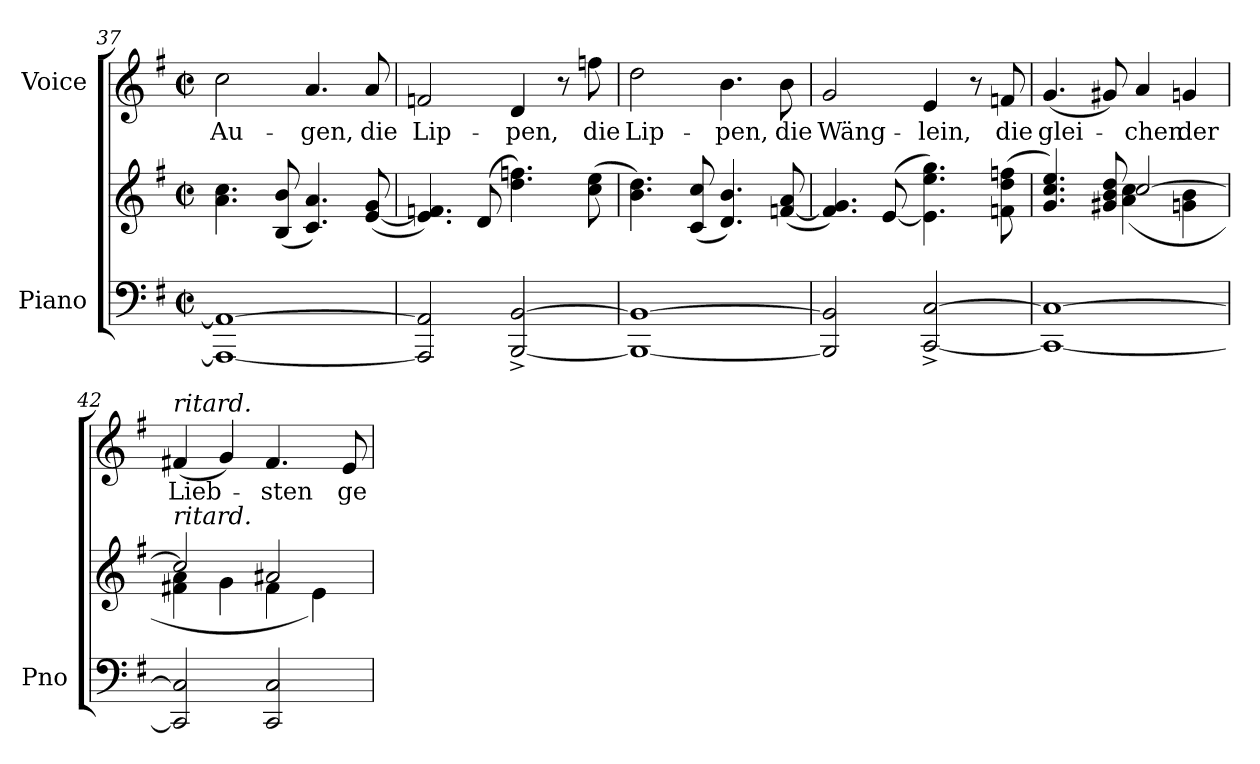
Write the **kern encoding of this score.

**kern	**kern	**kern	**text
*part2	*part2	*part1	*part1
*staff3	*staff2	*staff1	*staff1
*I"Piano	*	*I"Voice	*
*I'Pno	*	*	*
*clefF4	*clefG2	*clefG2	*
*k[f#]	*k[f#]	*k[f#]	*
*M2/2	*M2/2	*M2/2	*
*met(c|)	*met(c|)	*met(c|)	*
=37	=37	=37	=37
!	!	!	!LO:LY:b
1AAA_ 1AA_	4.a\ 4.cc\	2cc\	Au-
.	(8B/ 8b/	.	.
!	!	!	!LO:LY:b
.	4.c/ 4.a/)	4.a/	-gen,
!	!	!	!LO:LY:b
.	([8e/ 8g/	8a/	die
=38	=38	=38	=38
!	!	!	!LO:LY:b
2AAA/] 2AA/]	4.e/] 4.fn/)	2fn/	Lip-
.	(8d/	.	.
!	!	!	!LO:LY:b
[2BBB/^ [2BB/^	4.dd\ 4.ffn\)	4d/	-pen,
.	.	8r	.
!	!	!	!LO:LY:b
.	(8cc\ 8ee\	8ffn\	die
=39	=39	=39	=39
!	!	!	!LO:LY:b
1BBB_ 1BB_	4.b\ 4.dd\)	2dd\	Lip-
.	(8c/ 8cc/	.	.
!	!	!	!LO:LY:b
.	4.d/ 4.b/)	4.b\	-pen,
!	!	!	!LO:LY:b
.	([8fn/ 8a/	8b\	die
=40	=40	=40	=40
!	!	!	!LO:LY:b
2BBB/] 2BB/]	4.f/] 4.g/)	2g/	Wäng-
.	([8e/	.	.
!	!	!	!LO:LY:b
[2CC/^ [2C/^	4.e\] 4.ee\ 4.gg\)	4e/	-lein,
.	.	8r	.
!	!	!	!LO:LY:b
.	(8fn\ 8dd\ 8ffn\	8fn/	die
!!LO:LB:g=z
=41	=41	=41	=41
*	*^	*	*
!	!	!	!	!LO:LY:b
1CC_ 1C_	4.g/ 4.cc/ 4.ee/)	2ryy	(4.g/	glei-
.	8g#X/ 8b/ 8dd/	.	8g#X/)	.
!	!	!	!	!LO:LY:b
.	[2cc/	(4a\ 4cc\	4a/	-chen
!	!	!	!	!LO:LY:b
.	.	4gn\ 4b\	4gn/	der
=42	=42	=42	=42	=42
!	!	!	!LO:TX:a:i:t=ritard.	!
!	!LO:TX:a:i:t=ritard.	!	!	!
!	!	!	!	!LO:LY:b
2CC/] 2C/]	2cc/]	4f#X\ 4a\	(4f#X/	Lieb-
.	.	4g\	4g/)	.
!	!	!	!	!LO:LY:b
2CC/ 2C/	2a#X/	4f#\	4.f#/	-sten
.	.	4e\)	.	.
!	!	!	!	!LO:LY:b
.	.	.	8e/	ge-
*	*v	*v	*	*
=	=	=	=
*-	*-	*-	*-
